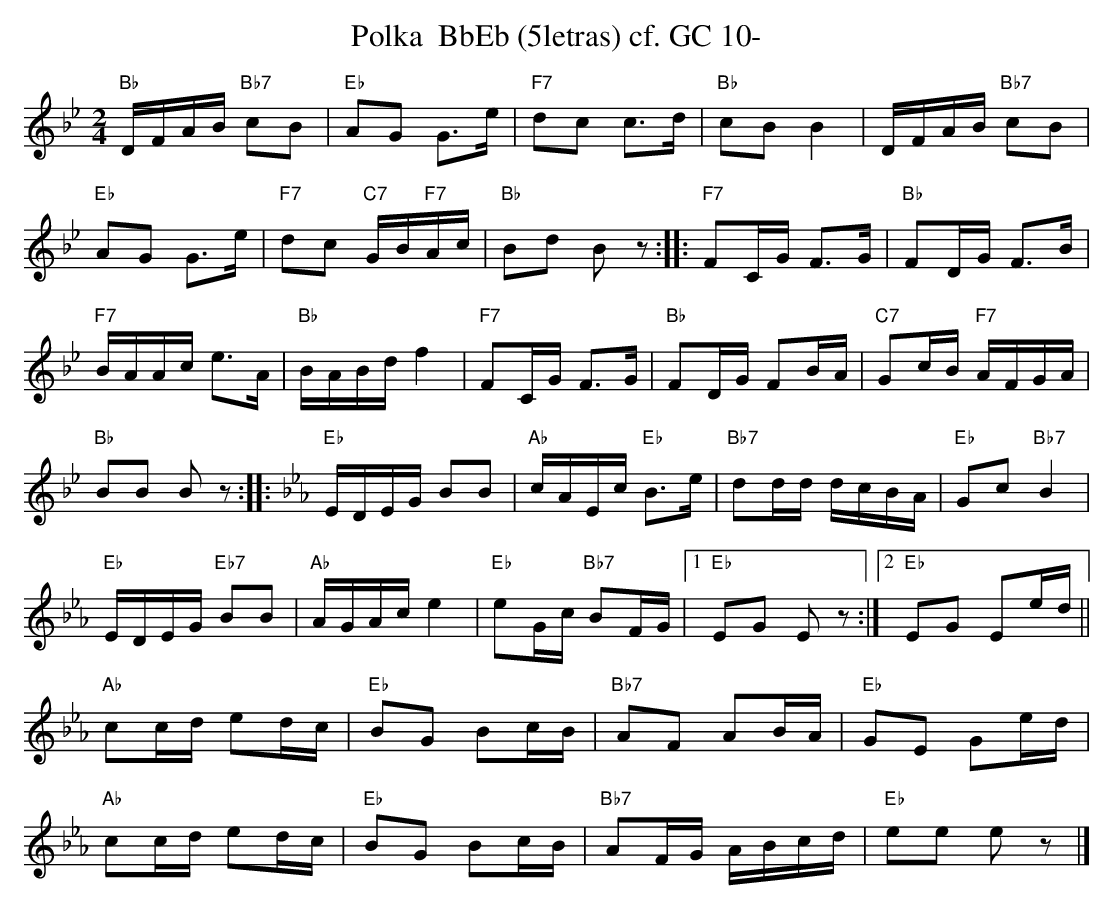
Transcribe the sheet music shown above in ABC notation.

X:1
T:Polka  BbEb (5letras) cf. GC 10-
M:2/4
L:1/16
K:Bbmaj%%MIDI gchordon
"Bb"DFAB "Bb7"c2B2 | "Eb"A2G2 G3e | "F7"d2c2 c3d | "Bb"c2B2B4 | DFAB "Bb7"c2B2 |
"Eb"A2G2 G3e | "F7"d2c2 "C7"GB"F7"Ac | "Bb"B2d2 B2z2 :: "F7"F2CG F3G | "Bb"F2DG F3B |
"F7"BAAc e3A | "Bb"BABd f4 | "F7"F2CG F3G | "Bb"F2DG F2BA | "C7"G2cB "F7"AFGA |
"Bb"B2B2 B2z2 :: [K:Ebmaj] "Eb"EDEG B2B2 | "Ab"cAEc "Eb"B3e | "Bb7"d2dd dcBA | "Eb"G2c2"Bb7"B4 |
"Eb"EDEG "Eb7"B2B2 | "Ab"AGAc e4 | "Eb"e2Gc "Bb7"B2FG |1 "Eb"E2G2 E2z2 :|2 "Eb"E2G2 E2ed ||
"Ab"c2cd e2dc | "Eb"B2G2 B2cB | "Bb7"A2F2 A2BA | "Eb"G2E2 G2ed |
"Ab"c2cd e2dc | "Eb"B2G2 B2cB | "Bb7"A2FG ABcd | "Eb"e2e2 e2z2 |]
